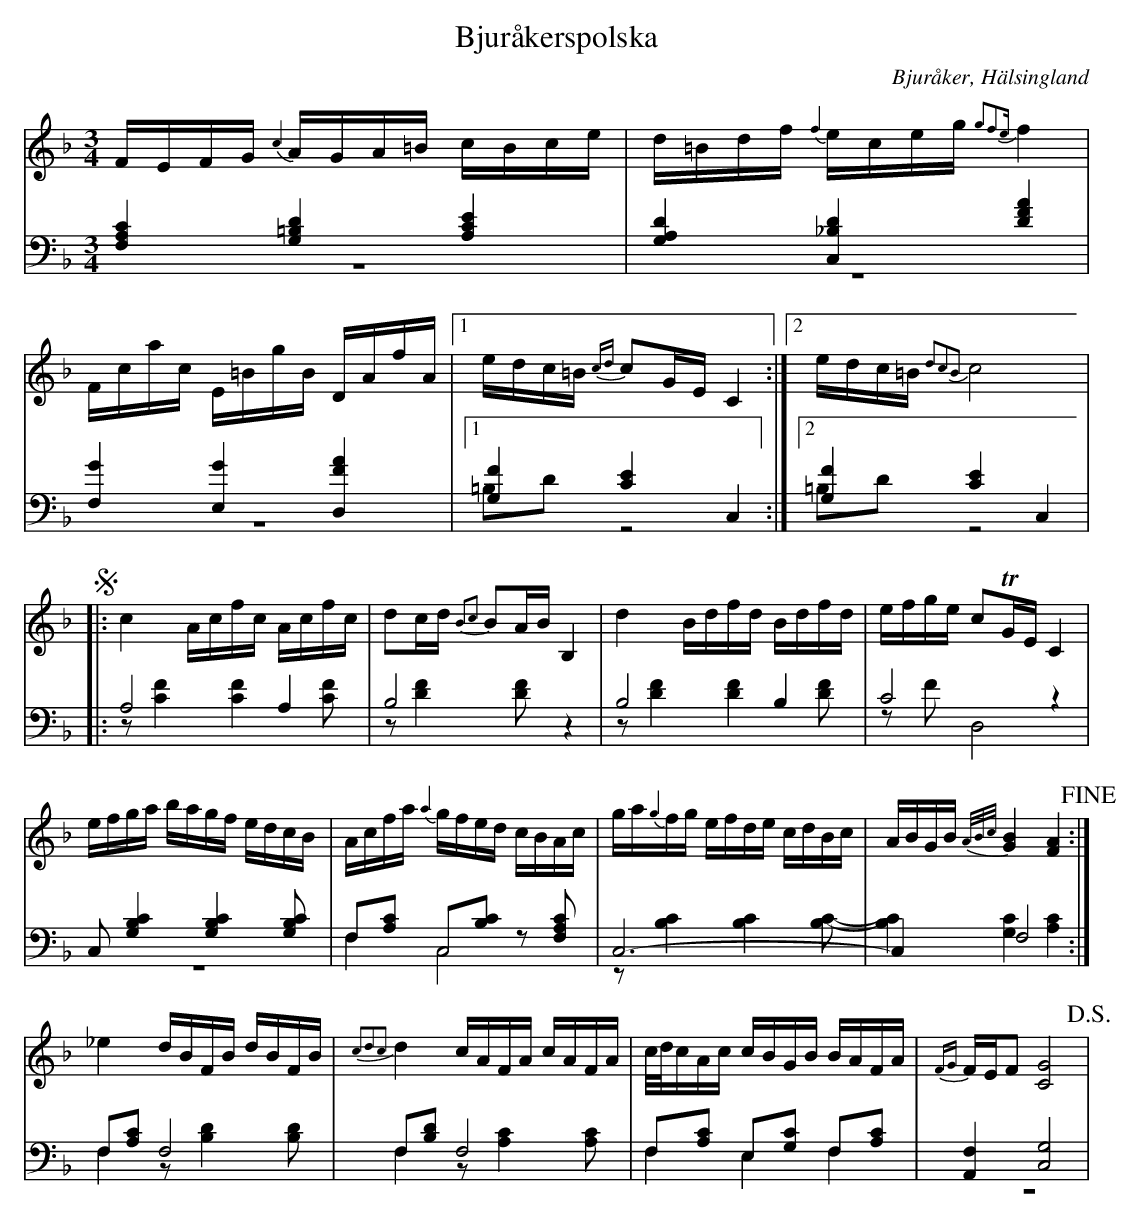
X:1
T: Bjuråkerspolska
O: Bjuråker, Hälsingland
M: 3/4
L: 1/16
K: F
V:1
V:2
V:3 merge
V:1
FEFG {c2}AGA=B cBce|d=Bdf {f2}eceg {g2f2e}f4|Fcac E=BgB DAfA|1 edc=B {cd}c2GE C4:|2 edc=B {d2c2B2}c8 |
!segno! |:c4 Acfc Acfc|d2cd {B2c2}B2AB B,4|d4 Bdfd Bdfd|efge c2TGE C4|
efga bagf edcB|Acfa {a2}gfed cBAc|ga{g2}fg efde cdBc|ABGB {A/B/c/}[G4B4] [F4A4] !fine!:|
_e4 dBFB dBFB|{c2d2c2}d4 cAFA cAFA|c/d/cAc cBGB BAFA|{FG}FEF2 [C8G8] !D.S.!|
V:2 clef=bass
[F,4A,4C4] [G,4=B,4D4] [A,4C4E4]|[G,4A,4D4] [C,4_B,4D4] [D4F4A4]|[F,4G4] [E,4G4] [D,4F4A4]|1 [G,4F4] [C4E4] C,4:|2 [G,4F4] [C4E4] C,4 |
|:A,8 A,4|B,8 z4|B,8  B,4|C8 z4|
C,2 [G,4B,4C4] [G,4B,4C4] [G,2B,2C2]|F,2[A,2C2] C,2[B,2C2] z2 [F,2A,2C2]|C,12-|C,4 F,8:|
F,2[A,2C2] F,8|F,2[B,2D2] F,8|F,2[A,2C2] E,2[G,2C2] F,2[A,2C2]|[A,,4F,4] [C,8G,8] |
V:3 clef=bass
z12|z12|z12|1 =B,2D2 z8:|2 =B,2D2 z8|
|:z2 [C4F4] [C4F4] [C2F2]|z2 [D4F4] [D2F2] z4|z2 [D4F4] [D4F4] [D2F2]|z2 F2 D,8|
z12|F,4 C,8|z2 [B,4C4] [B,4C4] [B,2C2]-|[B,4C4] [G,4C4] [A,4C4]:|
F,4 z2 [B,4D4] [B,2D2]|F,4 z2 [A,4C4] [A,2C2]|F,4 E,4 F,4|z12|
